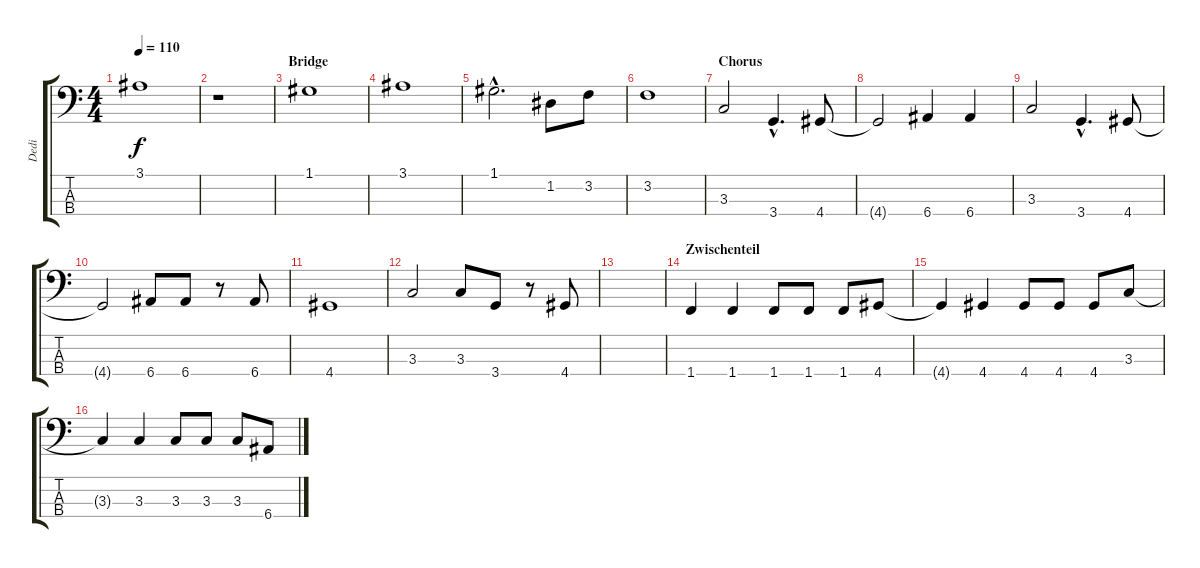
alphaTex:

\track ("Dedi" "Dedi") {instrument acousticbass}
\staff {score tabs}
\tuning (G2 D2 A1 E1) {hide}
\ts (4 4)
\tempo 110
\clef f4
\ks c
3.1.1{dy f} |
r.1 |
\section ("" "Bridge")
1.1.1 |
3.1.1 |
1.1{hac}.2{d} 1.2.8 3.2.8 |
3.2.1 |
\section ("" "Chorus")
3.3.2 3.4{hac}.4{d} 4.4.8 |
4.4{t}.2 6.4.4 6.4.4 |
3.3.2 3.4{hac}.4{d} 4.4.8 |
4.4{t}.2 6.4.8 6.4.8 r.8 6.4.8 |
4.4.1 |
3.3.2 3.3.8 3.4.8 r.8 4.4.8 |
|
\section ("" "Zwischenteil")
1.4.4 1.4.4 1.4.8 1.4.8 1.4.8 4.4.8 |
4.4{t}.4 4.4.4 4.4.8 4.4.8 4.4.8 3.3.8 |
3.3{t}.4 3.3.4 3.3.8 3.3.8 3.3.8 6.4.8
